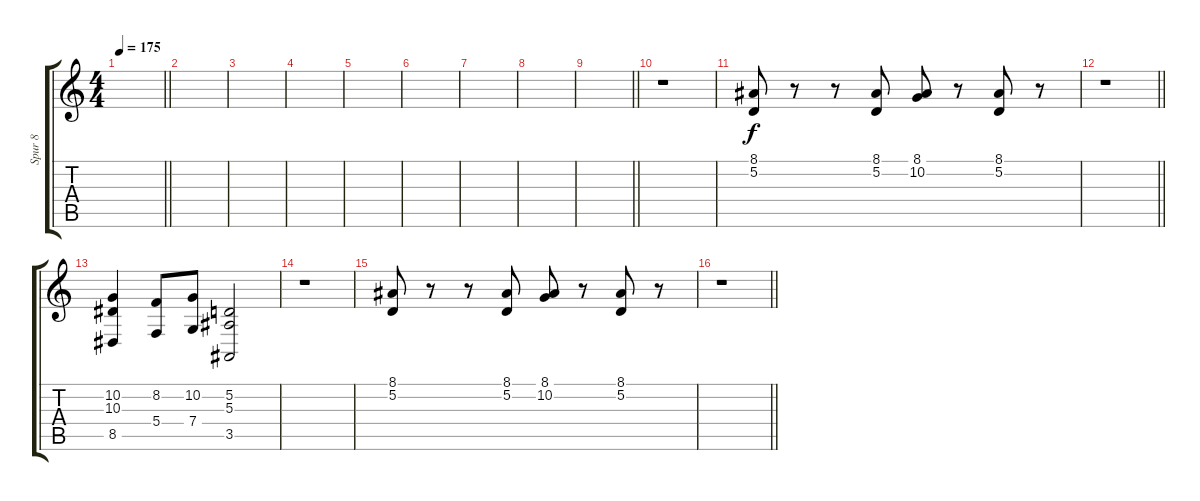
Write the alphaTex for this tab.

\track ("Spur 8" "Spur 8") {instrument stringensemble1}
\staff {score tabs}
\tuning (D4 A3 F3 C3 G2 D2) {hide}
\ts (4 4)
\tempo 175
\clef g2
\barLineRight lightlight
\ks c
|
|
|
|
|
|
|
|
\barLineRight lightlight
|
r.1 |
(8.1 5.2).8{dy f} r.8 r.8 (8.1 5.2).8 (8.1 10.2).8 r.8 (8.1 5.2).8 r.8 |
\barLineRight lightlight
r.1 |
(10.2 10.3 8.5).4 (8.2 5.4).8 (10.2 7.4).8 (5.2 5.3 3.5).2 |
r.1 |
(8.1 5.2).8 r.8 r.8 (8.1 5.2).8 (8.1 10.2).8 r.8 (8.1 5.2).8 r.8 |
\barLineRight lightlight
r.1
